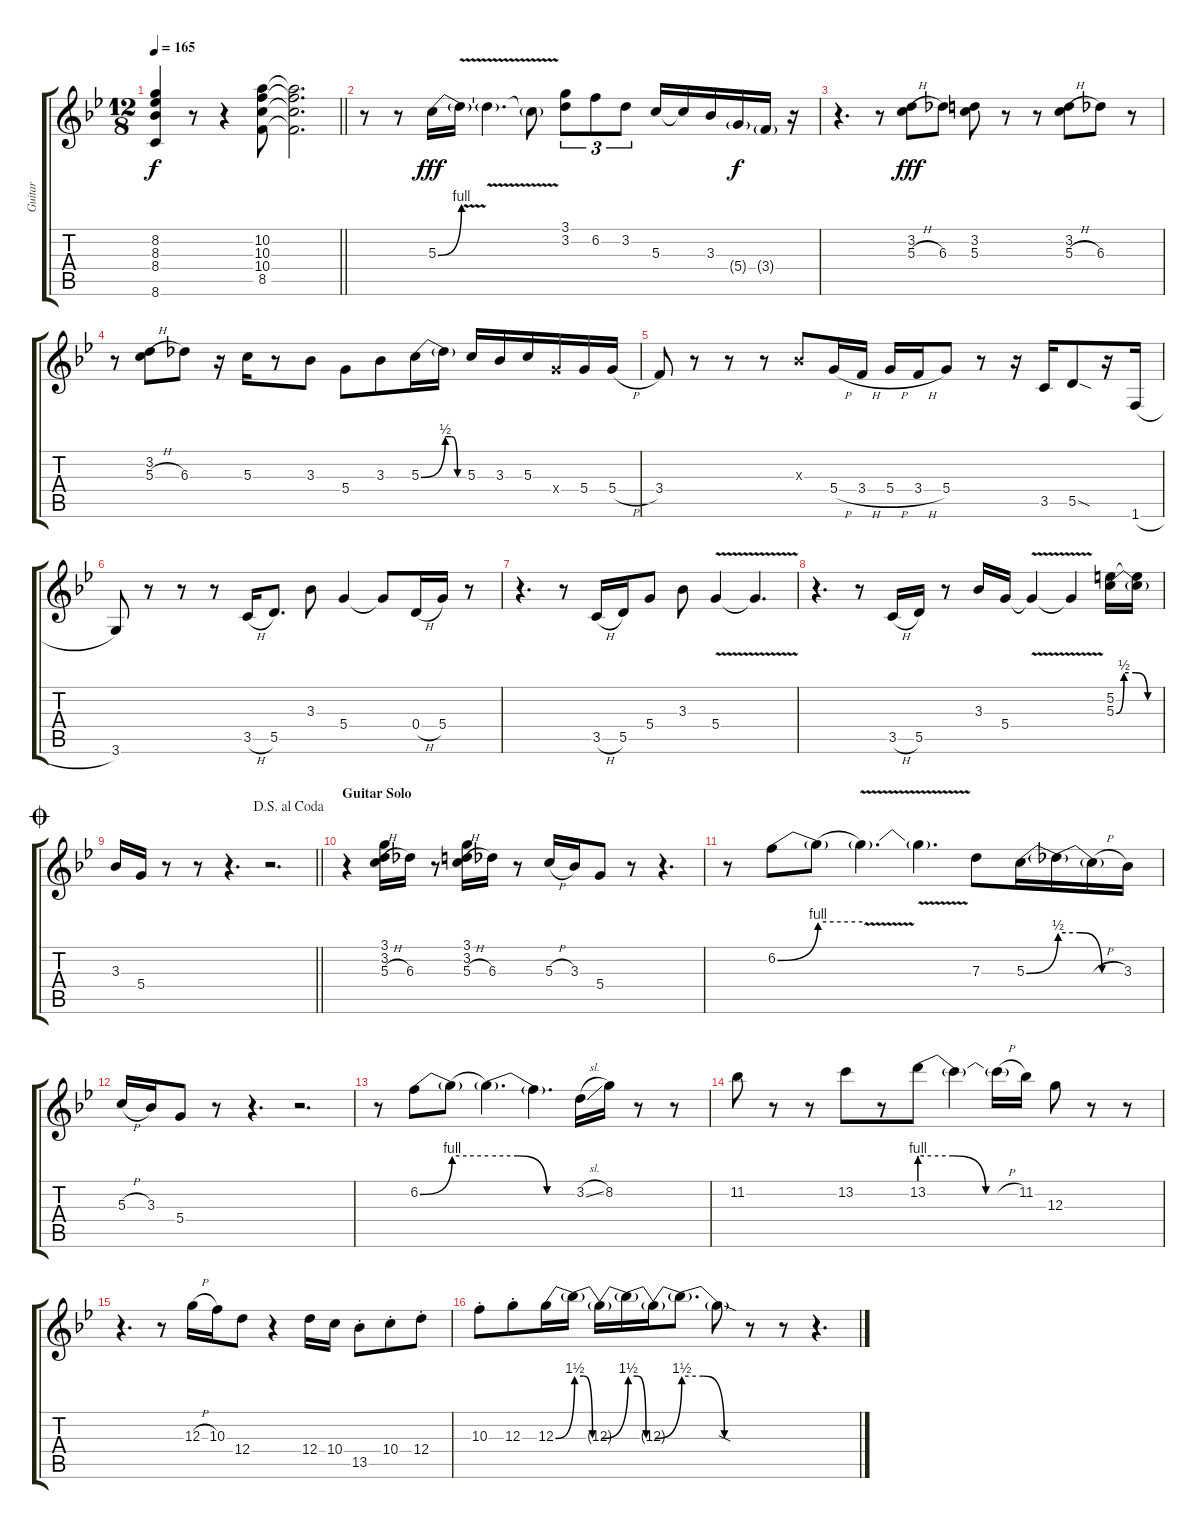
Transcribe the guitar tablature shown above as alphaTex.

\track ("Guitar" "Guitar") {instrument overdrivenguitar}
\staff {score tabs}
\tuning (E4 B3 G3 D3 A2 E2) {hide}
\ts (12 8)
\tempo 165
\clef g2
\barLineRight lightlight
\ks bb
(8.2 8.3 8.4 8.6).4{dy f} r.8 r.4 (10.2 10.3 10.4 8.5).8 (10.2{t} 10.3{t} 10.4{t} 8.5{t}).2{d} |
r.8 r.8 5.3{be (bend 0 0 60 4)}.16{dy fff} 5.3{v t}.16 5.3{v t}.4{d} 5.3{v t}.8 (3.1 3.2).8{tu (3 2)} 6.2.8{tu (3 2)} 3.2.8{tu (3 2)} 5.3.16 5.3{t}.16 3.3.16 5.4{g}.16{dy f} 3.4{g}.16 r.16 |
r.4{d} r.8 (3.2 5.3{h}).8{dy fff} 6.3.8 (3.2 5.3).8 r.8 r.8 (3.2 5.3{h}).8 6.3.8 r.8 |
r.8 (3.2 5.3{h}).8 6.3.8 r.16 5.3.16 r.8 3.3.8 5.4.8 3.3.8 5.3{be (bend 0 0 60 2)}.16 5.3{be (custom 0 2 20 2 40 0 60 0) t}.16 5.3.16 3.3.16 5.3.16 5.4{x}.16 5.4.16 5.4{h}.16 |
3.4.8 r.8 r.8 r.8 3.3{x}.8 5.4{h}.16 3.4{h}.16 5.4{h}.16 3.4{h}.16 5.4.8 r.8 r.16 3.5.16 5.5{sod}.8 r.16 1.6{h}.16 |
3.6.8 r.8 r.8 r.8 3.5{h}.16 5.5.8{d} 3.3.8 5.4.4 5.4{t}.8 0.4{h}.16 5.4.16 r.8 |
r.4{d} r.8 3.5{h}.16 5.5.16 5.4.8 3.3.8 5.4{v}.4 5.4{v t}.4{d} |
r.4{d} r.8 3.5{h}.16 5.5.16 r.8 3.3.16 5.4.16 5.4{v t}.4 5.4{v t}.4 (5.2 5.3{be (custom 0 0 10 2 25 2 40 0 60 0)}).16 (5.2{t} 5.3{t}).16 |
\jump coda
\jump dalsegnoalcoda
\barLineRight lightlight
3.3.16 5.4.16 r.8 r.8 r.4{d} r.2{d} |
\section ("" "Guitar Solo")
r.4 (3.1 3.2 5.3{h}).16 6.3.16 r.8 (3.1 3.2 5.3{h}).16 6.3.16 r.8 5.3{h}.16 3.3.16 5.4.8 r.8 r.4{d} |
r.8 6.2{be (bend 0 0 60 4)}.8 6.2{be (hold 0 4 60 4) t}.8 6.2{v t}.4{d} 6.2{v t}.4{d} 7.3.8 5.3{be (bend 0 0 60 2)}.16 5.3{be (custom 0 2 20 2 40 0 60 0) t}.16 5.3{h t}.16 3.3.16 |
5.3{h}.16 3.3.16 5.4.8 r.8 r.4{d} r.2{d} |
r.8 6.2{be (bend 0 0 60 4)}.8 6.2{be (hold 0 4 60 4) t}.8 6.2{be (custom 0 4 20 4 40 0 60 0) t}.4{d} 6.2{t}.4{d} 3.2{sl}.16 8.2.16 r.8 r.8 |
11.2.8 r.8 r.8 13.2.8 r.8 13.2{be (custom 0 4 20 4 40 0 60 0)}.8 13.2{t}.4 13.2{h t}.16 11.2.16 12.3.8 r.8 r.8 |
r.4{d} r.8 12.3{h}.16 10.3.16 12.4.8 r.4 12.4.16 10.4.16 13.5{st}.8 10.4{st}.8 12.4{st}.8 |
10.3{st}.8 12.3{st}.8 12.3{be (bend 0 0 60 6)}.16 12.3{be (custom 0 6 20 6 40 0 60 0) t}.16 12.3{be (bend 0 0 60 6) t}.16 12.3{be (custom 0 6 20 6 40 0 60 0) t}.16 12.3{be (bend 0 0 60 6) t}.16 12.3{be (custom 0 6 20 6 40 0 60 0) t}.8{d} 12.3{sod t}.8 r.8 r.8 r.4{d}
